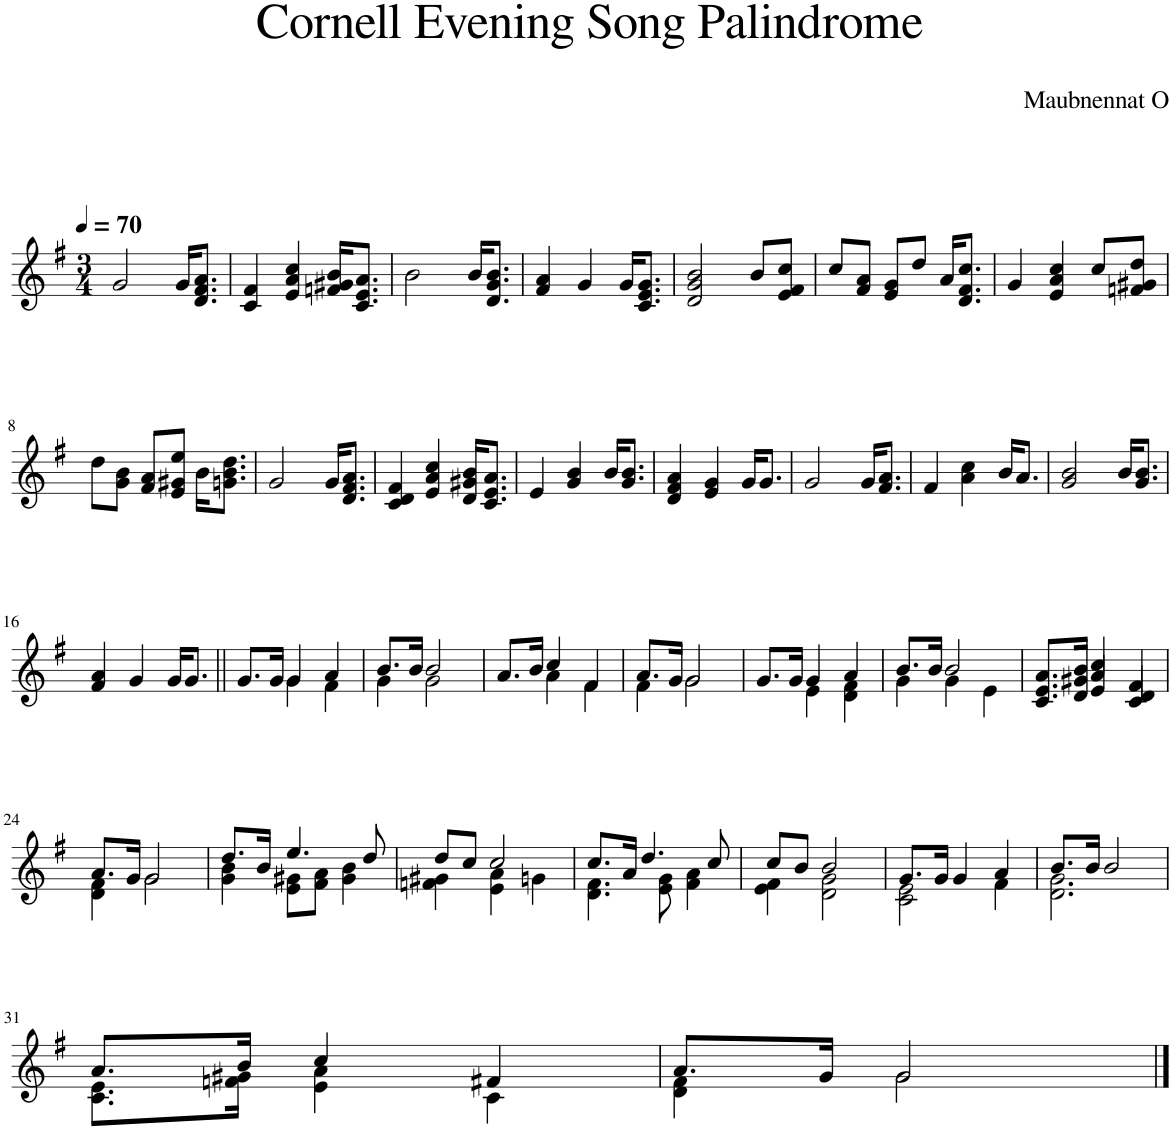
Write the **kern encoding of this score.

**kern
*part1
*staff1
*I"Piano
*I'Pno.
*clefG2
*k[f#]
*M3/4
*MM70
=1
2g/
16g/KL
8.d/ 8.f#/ 8.a/J
=2
4c/ 4f#/
4e/ 4a/ 4cc/
16fn/ 16g#X/ 16b/KL
8.c/ 8.e/ 8.a/J
=3
2b\
16b/KL
8.d/ 8.g/ 8.b/J
=4
4f#/ 4a/
4g/
16g/KL
8.c/ 8.e/ 8.g/J
=5
2d/ 2g/ 2b/
8b/L
8e/ 8f#/ 8cc/J
=6
8cc/L
8f#/ 8a/J
8e/ 8g/L
8dd/J
16a/KL
8.d/ 8.f#/ 8.cc/J
=7
4g/
4e/ 4a/ 4cc/
8cc/L
8fn/ 8g#X/ 8dd/J
!!LO:LB:g=z
=8
8dd\L
8g\ 8b\J
8f#/ 8a/L
8e/ 8g#X/ 8ee/J
16b\KL
8.gn\ 8.b\ 8.dd\J
=9
2g/
16g/KL
8.d/ 8.f#/ 8.a/J
=10
4c/ 4d/ 4f#/
4e/ 4a/ 4cc/
16d/ 16g#X/ 16b/KL
8.c/ 8.e/ 8.a/J
=11
4e/
4g/ 4b/
16b/KL
8.g/ 8.b/J
=12
4d/ 4f#/ 4a/
4e/ 4g/
16g/KL
8.g/J
=13
2g/
16g/KL
8.f#/ 8.a/J
=14
4f#/
4a\ 4cc\
16b/KL
8.a/J
=15
2g/ 2b/
16b/KL
8.g/ 8.b/J
!!LO:LB:g=z
=16
4f#/ 4a/
4g/
16g/KL
8.g/J
=17||
*^
8.g/L	4ryy
16g/Jk	.
4g/	4g\
4a/	4f#\
=18	=18
8.b/L	4g\
16b/Jk	.
2b/	2g\
=19	=19
8.a/L	4ryy
16b/Jk	.
4cc/	4a\
4f#/	4f#\
=20	=20
8.a/L	4f#\
16g/Jk	.
2g/	2g\
=21	=21
8.g/L	4ryy
16g/Jk	.
4g/	4e\
4a/	4d\ 4f#\
=22	=22
8.b/L	4g\
16b/Jk	.
2b/	4g\
.	4e\
=23	=23
8.c/ 8.e/ 8.a/L	4ryy
16d/ 16g#X/ 16b/Jk	.
4a/ 4cc/	4e/
4d/ 4f#/	4c/
!!LO:LB:g=z	!!
=24	=24
8.a/L	4d\ 4f#\
16g/Jk	.
2g/	2g\
=25	=25
8.dd/L	4g\ 4b\
16b/Jk	.
4.ee/	8e\ 8g#X\L
.	8f#\ 8a\J
.	4g#\ 4b\
8dd/	.
=26	=26
8dd/L	4fn\ 4g#X\
8cc/J	.
2cc/	4e\ 4a\
.	4gn\
=27	=27
8.cc/L	4.d\ 4.f#\
16a/Jk	.
4.dd/	.
.	8e\ 8g\
.	4f#\ 4a\
8cc/	.
=28	=28
8cc/L	4e\ 4f#\
8b/J	.
2b/	2d\ 2g\
=29	=29
8.g/L	2c\ 2e\
16g/Jk	.
4g/	.
4a/	4f#\
=30	=30
8.b/L	2.d\ 2.g\
16b/Jk	.
2b/	.
!!LO:LB:g=z	!!
=31	=31
8.a/L	8.c\ 8.e\L
16b/Jk	16fn\ 16g#X\Jk
4cc/	4e\ 4a\
4f#X/	4c\
=32	=32
8.a/L	4d\ 4f#\
16g/Jk	.
2g/	2g\
*v	*v
==
*-
